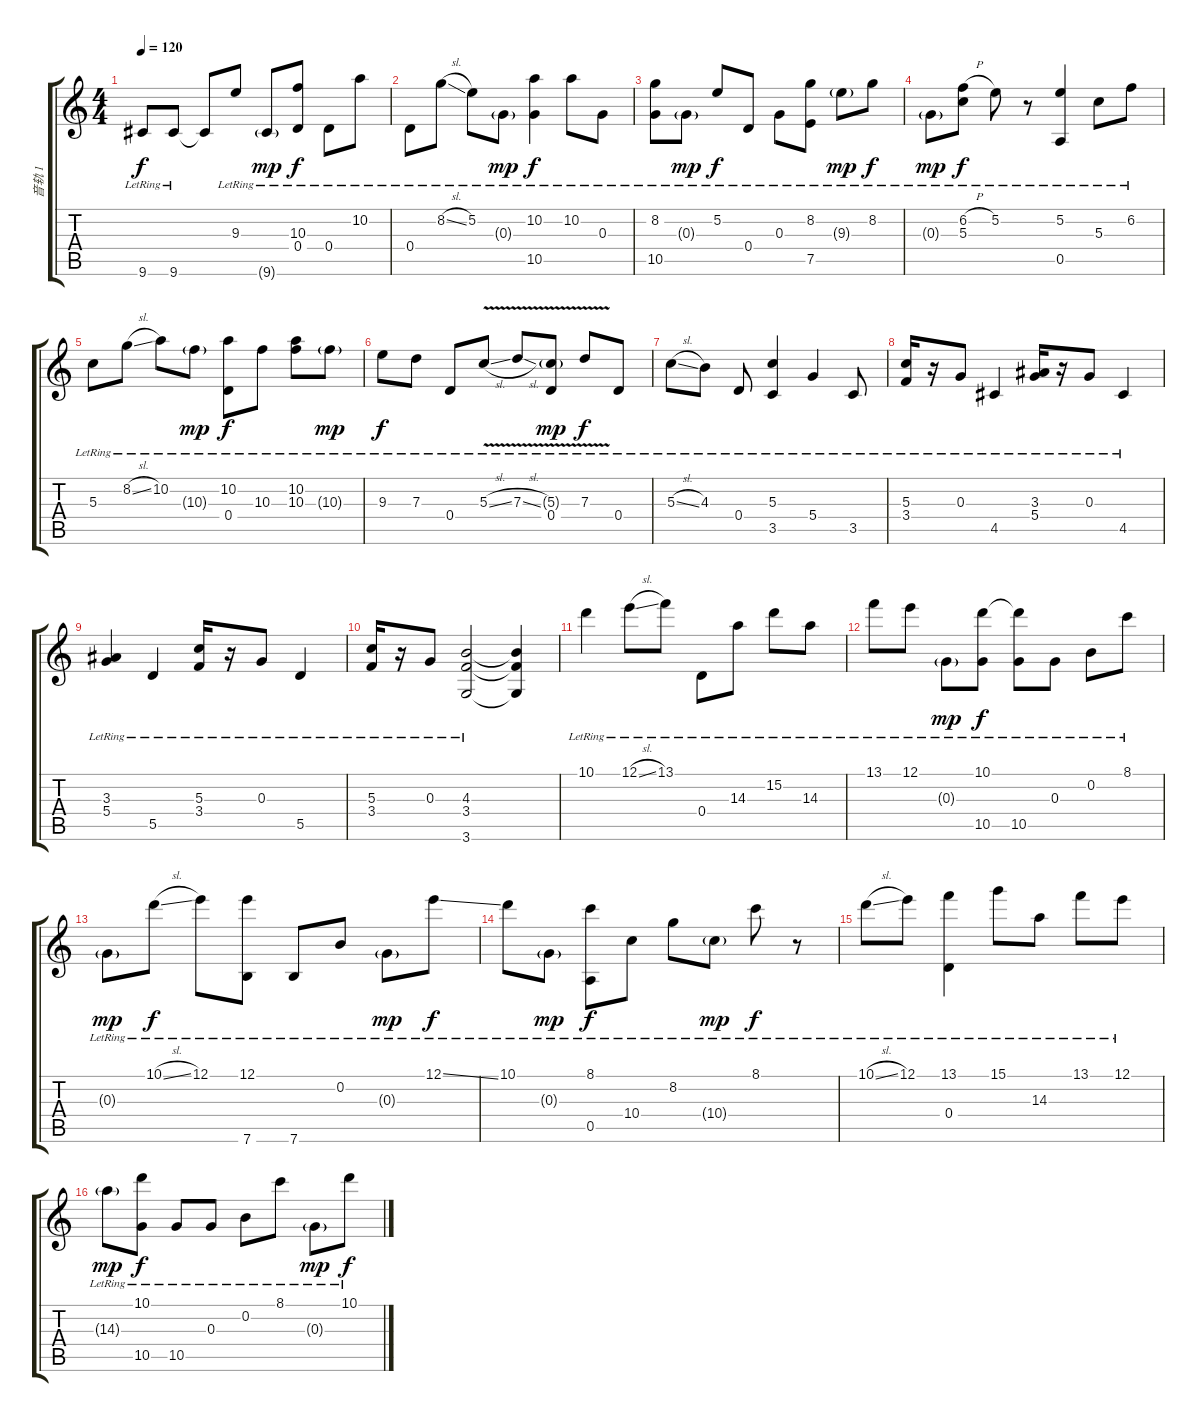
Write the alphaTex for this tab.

\track ("音轨 1" "音轨 1") {instrument acousticguitarsteel}
\staff {score tabs}
\tuning (E4 B3 G3 D3 A2 E2) {hide}
\ts (4 4)
\tempo 120
\clef g2
\ks c
9.6{lr}.8{dy f} 9.6{lr}.8 9.6{t}.8 9.3{lr}.8 9.6{g lr}.8{dy mp} (10.3{lr} 0.4{lr}).8{dy f} 0.4{lr}.8 10.2{lr}.8 |
0.4{lr}.8 8.2{sl lr}.8 5.2{lr}.8 0.3{g lr}.8{dy mp} (10.2{lr} 10.5{lr}).4{dy f} 10.2{lr}.8 0.3{lr}.8 |
(8.2{lr} 10.5{lr}).8 0.3{g lr}.8{dy mp} 5.2{lr}.8{dy f} 0.4{lr}.8 0.3{lr}.8 (8.2{lr} 7.5{lr}).8 9.3{g lr}.8{dy mp} 8.2{lr}.8{dy f} |
0.3{g lr}.8{dy mp} (6.2{h lr} 5.3{lr}).8{dy f} 5.2{lr}.8 r.8 (5.2{lr} 0.5{lr}).4 5.3{lr}.8 6.2{lr}.8 |
5.3{lr}.8 8.2{sl lr}.8 10.2{lr}.8 10.3{g lr}.8{dy mp} (10.2{lr} 0.4{lr}).8{dy f} 10.3{lr}.8 (10.2{lr} 10.3{lr}).8 10.3{g lr}.8{dy mp} |
9.3{lr}.8{dy f} 7.3{lr}.8 0.4{lr}.8 5.3{v sl lr}.8 7.3{v sl lr}.8 (5.3{v g lr} 0.4{lr}).8{dy mp} 7.3{v lr}.8{dy f} 0.4{lr}.8 |
5.3{sl lr}.8 4.3{lr}.8 0.4{lr}.8 (5.3{lr} 3.5{lr}).4 5.4{lr}.4 3.5{lr}.8 |
(5.3{lr} 3.4{lr}).16 r.16 0.3{lr}.8 4.5{lr}.4 (3.3{lr} 5.4{lr}).16 r.16 0.3{lr}.8 4.5{lr}.4 |
(3.3{lr} 5.4{lr}).4 5.5{lr}.4 (5.3{lr} 3.4{lr}).16 r.16 0.3{lr}.8 5.5{lr}.4 |
(5.3{lr} 3.4{lr}).16 r.16 0.3{lr}.8 (4.3{lr} 3.4{lr} 3.6{lr}).2 (4.3{t} 3.4{t} 3.6{t}).4 |
10.1{lr}.4 12.1{sl lr}.8 13.1{lr}.8 0.4{lr}.8 14.3{lr}.8 15.2{lr}.8 14.3{lr}.8 |
13.1{lr}.8 12.1{lr}.8 0.3{g lr}.8{dy mp} (10.1{lr} 10.5{lr}).8{dy f} (10.1{t} 10.5{lr}).8 0.3{lr}.8 0.2{lr}.8 8.1{lr}.8 |
0.3{g lr}.8{dy mp} 10.1{sl lr}.8{dy f} 12.1{lr}.8 (12.1{lr} 7.6{lr}).8 7.6{lr}.8 0.2{lr}.8 0.3{g lr}.8{dy mp} 12.1{ss lr}.8{dy f} |
10.1{lr}.8 0.3{g lr}.8{dy mp} (8.1{lr} 0.5{lr}).8{dy f} 10.4{lr}.8 8.2{lr}.8 10.4{g lr}.8{dy mp} 8.1{lr}.8{dy f} r.8 |
10.1{sl lr}.8 12.1{lr}.8 (13.1{lr} 0.4{lr}).4 15.1{lr}.8 14.3{lr}.8 13.1{lr}.8 12.1{lr}.8 |
14.3{g lr}.8{dy mp} (10.1{lr} 10.5{lr}).8{dy f} 10.5{lr}.8 0.3{lr}.8 0.2{lr}.8 8.1{lr}.8 0.3{g lr}.8{dy mp} 10.1{sl lr}.8{dy f}
